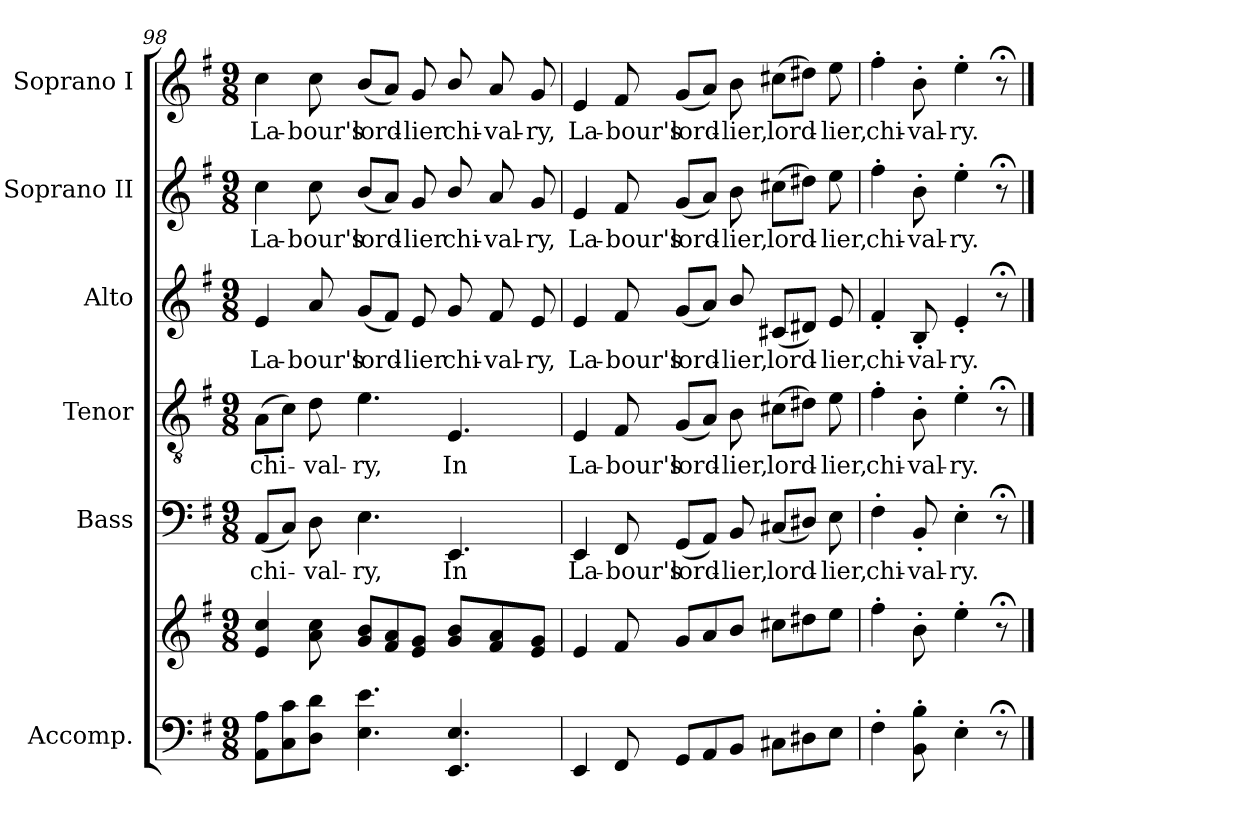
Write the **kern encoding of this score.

**kern	**kern	**kern	**text	**kern	**text	**kern	**text	**kern	**text	**kern	**text
*part6	*part6	*part5	*part5	*part4	*part4	*part3	*part3	*part2	*part2	*part1	*part1
*staff7	*staff6	*staff5	*staff5	*staff4	*staff4	*staff3	*staff3	*staff2	*staff2	*staff1	*staff1
*I"Accomp.	*	*I"Bass	*	*I"Tenor	*	*I"Alto	*	*I"Soprano II	*	*I"Soprano I	*
*	*	*I'B	*	*I'T	*	*I'A	*	*I'S II	*	*I'S I	*
!!LO:LB:g=z
*clefF4	*clefG2	*clefF4	*	*clefGv2	*	*clefG2	*	*clefG2	*	*clefG2	*
*k[f#]	*k[f#]	*k[f#]	*	*k[f#]	*	*k[f#]	*	*k[f#]	*	*k[f#]	*
*G:	*G:	*G:	*	*G:	*	*G:	*	*G:	*	*G:	*
*M9/8	*M9/8	*M9/8	*	*M9/8	*	*M9/8	*	*M9/8	*	*M9/8	*
=98	=98	=98	=98	=98	=98	=98	=98	=98	=98	=98	=98
!	!	!	!LO:LY:b	!	!LO:LY:b	!	!LO:LY:b	!	!LO:LY:b	!	!LO:LY:b
8AA 8AL	4e 4cc	(<8AAL	chi-	(>8AL	chi-	4e	La-	4cc	La-	4cc	La-
8C 8c	.	8CJ)	.	8cJ)	.	.	.	.	.	.	.
!	!	!	!LO:LY:b	!	!LO:LY:b	!	!LO:LY:b	!	!LO:LY:b	!	!LO:LY:b
8D 8dJ	8a 8cc	8D	val-	8d	val-	8a	-bour's	8cc	-bour's	8cc	-bour's
!	!	!	!LO:LY:b	!	!LO:LY:b	!	!LO:LY:b	!	!LO:LY:b	!	!LO:LY:b
4.E 4.e	8g 8bL	4.E	-ry,	4.e	-ry,	(<8gL	lord-	(<8bL	lord-	(<8bL	lord-
.	8f# 8a	.	.	.	.	8f#J)	.	8aJ)	.	8aJ)	.
!	!	!	!	!	!	!	!LO:LY:b	!	!LO:LY:b	!	!LO:LY:b
.	8e 8gJ	.	.	.	.	8e	lier	8g	lier	8g	lier
!	!	!	!LO:LY:b	!	!LO:LY:b	!	!LO:LY:b	!	!LO:LY:b	!	!LO:LY:b
4.EE 4.E	8g 8bL	4.EE	In	4.E	In	8g	chi-	8b/	chi-	8b/	chi-
!	!	!	!	!	!	!	!LO:LY:b	!	!LO:LY:b	!	!LO:LY:b
.	8f# 8a	.	.	.	.	8f#	-val-	8a	-val-	8a	-val-
!	!	!	!	!	!	!	!LO:LY:b	!	!LO:LY:b	!	!LO:LY:b
.	8e 8gJ	.	.	.	.	8e	-ry,	8g	-ry,	8g	-ry,
=99	=99	=99	=99	=99	=99	=99	=99	=99	=99	=99	=99
!	!	!	!LO:LY:b	!	!LO:LY:b	!	!LO:LY:b	!	!LO:LY:b	!	!LO:LY:b
4EE	4e	4EE	La-	4E	La-	4e	La-	4e	La-	4e	La-
!	!	!	!LO:LY:b	!	!LO:LY:b	!	!LO:LY:b	!	!LO:LY:b	!	!LO:LY:b
8FF#	8f#	8FF#	-bour's	8F#	-bour's	8f#	-bour's	8f#	-bour's	8f#	-bour's
!	!	!	!LO:LY:b	!	!LO:LY:b	!	!LO:LY:b	!	!LO:LY:b	!	!LO:LY:b
8GGL	8gL	(<8GGL	lord-	(<8GL	lord-	(<8gL	lord-	(<8gL	lord-	(<8gL	lord-
8AA	8a	8AAJ)	.	8AJ)	.	8aJ)	.	8aJ)	.	8aJ)	.
!	!	!	!LO:LY:b	!	!LO:LY:b	!	!LO:LY:b	!	!LO:LY:b	!	!LO:LY:b
8BBJ	8bJ	8BB	lier,	8B	lier,	8b/	lier,	8b	lier,	8b	lier,
!	!	!	!LO:LY:b	!	!LO:LY:b	!	!LO:LY:b	!	!LO:LY:b	!	!LO:LY:b
8C#XL	8cc#XL	(<8C#XL	lord-	(>8c#XL	lord-	(<8c#XL	lord-	(>8cc#XL	lord-	(>8cc#XL	lord-
8D#X	8dd#X	8D#XJ)	.	8d#XJ)	.	8d#XJ)	.	8dd#XJ)	.	8dd#XJ)	.
!	!	!	!LO:LY:b	!	!LO:LY:b	!	!LO:LY:b	!	!LO:LY:b	!	!LO:LY:b
8EJ	8eeJ	8E	lier,	8e	lier,	8e	lier,	8ee	lier,	8ee	lier,
=100	=100	=100	=100	=100	=100	=100	=100	=100	=100	=100	=100
!	!	!	!LO:LY:b	!	!LO:LY:b	!	!LO:LY:b	!	!LO:LY:b	!	!LO:LY:b
4F#'	4ff#'	4F#'	chi-	4f#'	chi-	4f#'	chi-	4ff#'	chi-	4ff#'	chi-
!	!	!	!LO:LY:b	!	!LO:LY:b	!	!LO:LY:b	!	!LO:LY:b	!	!LO:LY:b
8BB' 8B'	8b'	8BB'	-val-	8B'	-val-	8B'	-val-	8b'	-val-	8b'	-val-
!	!	!	!LO:LY:b	!	!LO:LY:b	!	!LO:LY:b	!	!LO:LY:b	!	!LO:LY:b
4E'	4ee'	4E'	-ry.	4e'	-ry.	4e'	-ry.	4ee'	-ry.	4ee'	-ry.
8r;<	8r;<	8r;<	.	8r;<	.	8r;<	.	8r;<	.	8r;<	.
==	==	==	==	==	==	==	==	==	==	==	==
*-	*-	*-	*-	*-	*-	*-	*-	*-	*-	*-	*-
